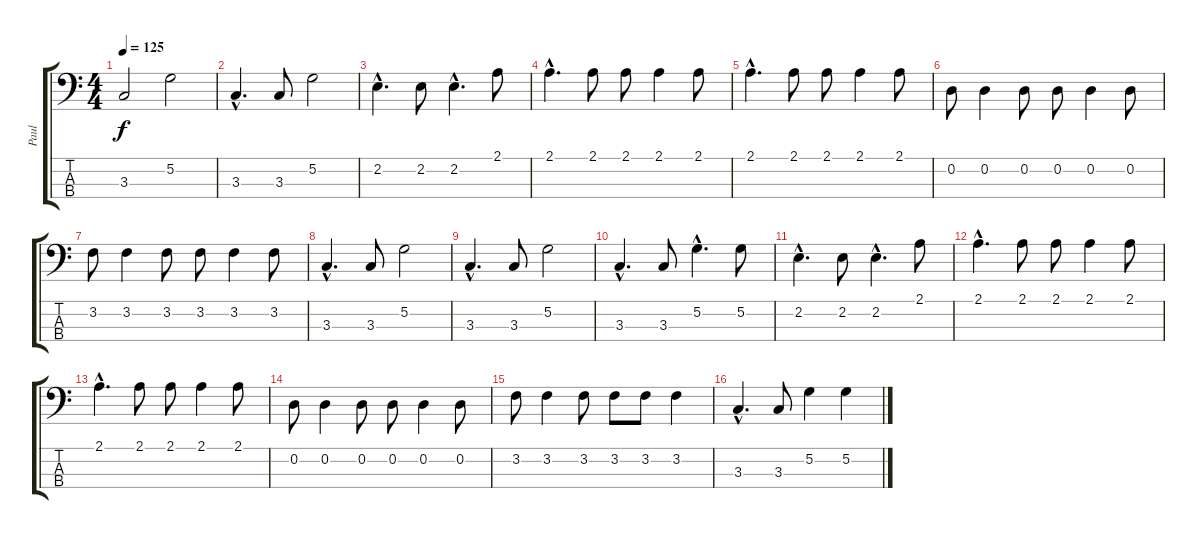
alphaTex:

\track ("Paul" "Paul") {instrument electricbassfinger}
\staff {score tabs}
\tuning (G2 D2 A1 E1) {hide}
\ts (4 4)
\tempo 125
\clef f4
\ks c
3.3.2{dy f} 5.2.2 |
3.3{hac}.4{d} 3.3.8 5.2.2 |
2.2{hac}.4{d} 2.2.8 2.2{hac}.4{d} 2.1.8 |
2.1{hac}.4{d} 2.1.8 2.1.8 2.1.4 2.1.8 |
2.1{hac}.4{d} 2.1.8 2.1.8 2.1.4 2.1.8 |
0.2.8 0.2.4 0.2.8 0.2.8 0.2.4 0.2.8 |
3.2.8 3.2.4 3.2.8 3.2.8 3.2.4 3.2.8 |
3.3{hac}.4{d} 3.3.8 5.2.2 |
3.3{hac}.4{d} 3.3.8 5.2.2 |
3.3{hac}.4{d} 3.3.8 5.2{hac}.4{d} 5.2.8 |
2.2{hac}.4{d} 2.2.8 2.2{hac}.4{d} 2.1.8 |
2.1{hac}.4{d} 2.1.8 2.1.8 2.1.4 2.1.8 |
2.1{hac}.4{d} 2.1.8 2.1.8 2.1.4 2.1.8 |
0.2.8 0.2.4 0.2.8 0.2.8 0.2.4 0.2.8 |
3.2.8 3.2.4 3.2.8 3.2.8 3.2.8 3.2.4 |
3.3{hac}.4{d} 3.3.8 5.2.4 5.2.4
